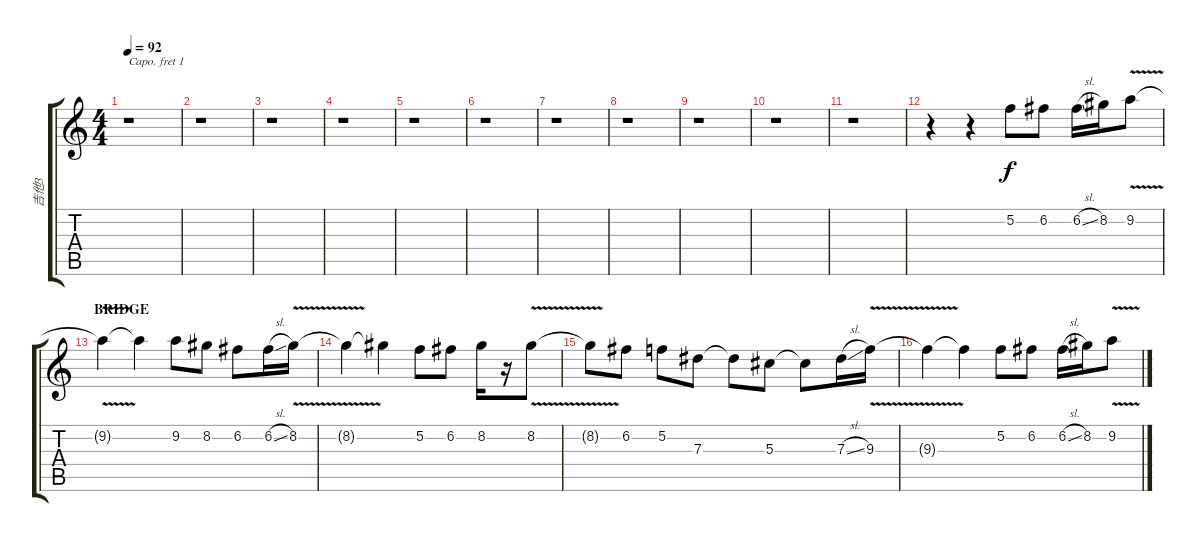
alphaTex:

\track ("吉他3" "吉他3") {instrument acousticguitarnylon}
\staff {score tabs}
\capo 1
\tuning (E4 B3 G3 D3 A2 E2) {hide}
\ts (4 4)
\tempo 92
\clef g2
\ks c
r.1{dy f} |
r.1 |
r.1 |
r.1 |
r.1 |
r.1 |
r.1 |
r.1 |
r.1 |
r.1 |
r.1 |
r.4 r.4 5.2.8 6.2.8 6.2{sl}.16 8.2.16 9.2{v}.8 |
\section ("" "BRIDGE")
9.2{t}.4 9.2{t}.4 9.2.8 8.2.8 6.2.8 6.2{sl}.16 8.2{v}.16 |
8.2{t}.4 8.2{t}.4 5.2.8 6.2.8 8.2.16 r.16 8.2{v}.8 |
8.2{t}.8 6.2.8 5.2.8 7.3.8 7.3{t}.8 5.3.8 5.3{t}.8 7.3{sl}.16 9.3{v}.16 |
9.3{t}.4 9.3{t}.4 5.2.8{volume 10} 6.2.8{volume 10} 6.2{sl}.16{volume 10} 8.2.16{volume 10} 9.2{v}.8{volume 10}
